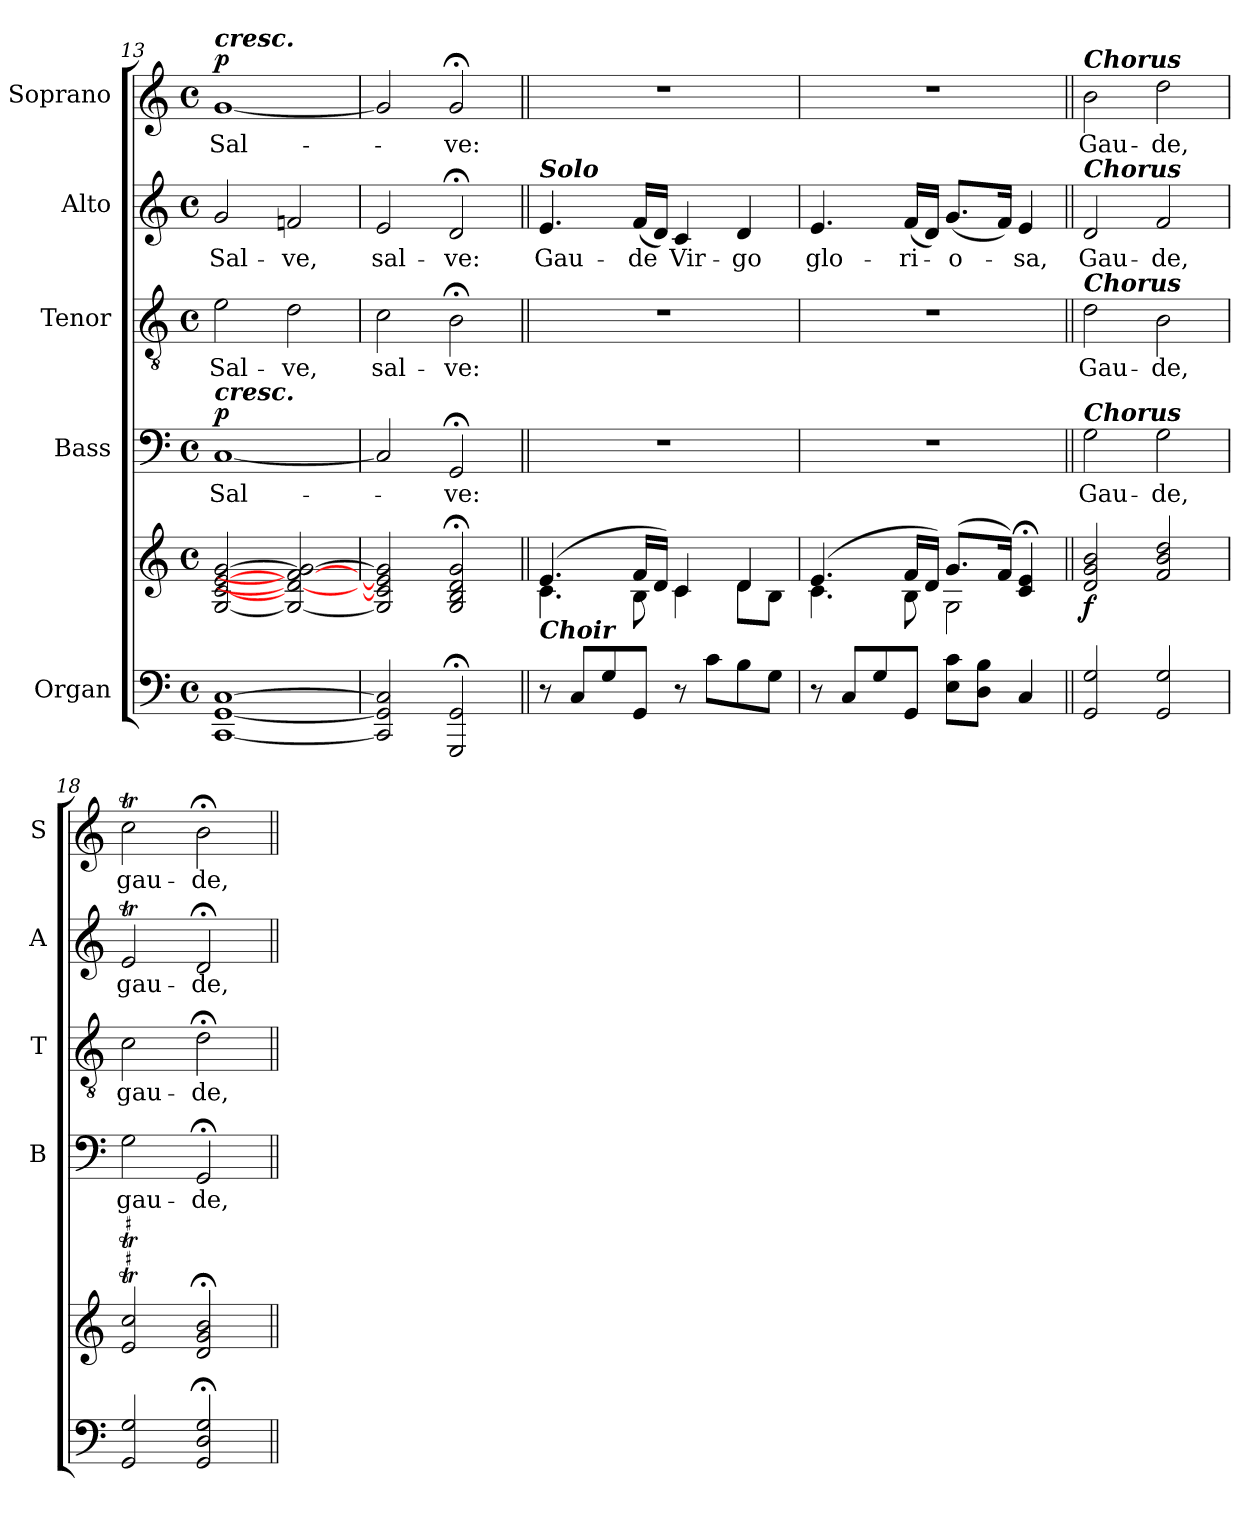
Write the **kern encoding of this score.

**kern	**kern	**dynam	**kern	**text	**dynam	**kern	**text	**kern	**text	**kern	**text	**dynam
*part5	*part5	*part5	*part4	*part4	*part4	*part3	*part3	*part2	*part2	*part1	*part1	*part1
*staff6	*staff5	*staff5/6	*staff4	*staff4	*staff4	*staff3	*staff3	*staff2	*staff2	*staff1	*staff1	*staff1
*I"Organ	*	*	*I"Bass	*	*	*I"Tenor	*	*I"Alto	*	*I"Soprano	*	*
*	*	*	*I'B	*	*	*I'T	*	*I'A	*	*I'S	*	*
!!LO:LB:g=z
*clefF4	*clefG2	*	*clefF4	*	*	*clefGv2	*	*clefG2	*	*clefG2	*	*
*k[]	*k[]	*	*k[]	*	*	*k[]	*	*k[]	*	*k[]	*	*
*C:	*C:	*	*C:	*	*	*C:	*	*C:	*	*C:	*	*
*M4/4	*M4/4	*	*M4/4	*	*	*M4/4	*	*M4/4	*	*M4/4	*	*
*met(c)	*met(c)	*	*met(c)	*	*	*met(c)	*	*met(c)	*	*met(c)	*	*
=13	=13	=13	=13	=13	=13	=13	=13	=13	=13	=13	=13	=13
!	!	!	!	!	!	!	!	!	!	!LO:TX:a:Bi:t=cresc.	!	!
!	!	!	!LO:TX:a:Bi:t=cresc.	!	!	!	!	!	!	!	!	!
!	!LO:TX:b:Bi:t=Swell	!	!	!	!	!	!	!	!	!	!	!
!	!	!LO:HP:b	!	!LO:LY:b	!LO:DY:b	!	!LO:LY:b	!	!LO:LY:b	!	!LO:LY:b	!LO:DY:b
*	*^	*	*	*	*	*	*	*	*	*	*	*
[1CC [1GG [1C	[2G/ [2c/ [2e/ [2g/	1ryy	<	[1C	Sal-	p	2e	Sal-	2g	Sal-	[1g	Sal-	p
!	!	!	!	!	!	!	!	!LO:LY:b	!	!LO:LY:b	!	!	!
.	2G/_ 2d/_ 2fn/_ 2g/_	.	.	.	.	.	2d	-ve,	2fn	-ve,	.	.	.
*	*v	*v	*	*	*	*	*	*	*	*	*	*	*
.	.	[	.	.	.	.	.	.	.	.	.	.
=14	=14	=14	=14	=14	=14	=14	=14	=14	=14	=14	=14	=14
!	!	!LO:HP:b	!	!	!	!	!LO:LY:b	!	!LO:LY:b	!	!	!
*	*^	*	*	*	*	*	*	*	*	*	*	*
2CC] 2GG] 2C]	2G/] 2c/] 2e/] 2g/]	1ryy	>	2C]	.	.	2c	sal-	2e	sal-	2g]	.	.
!	!	!	!	!	!LO:LY:b	!	!	!LO:LY:b	!	!LO:LY:b	!	!LO:LY:b	!
2GGG; 2GG;	2G/;< 2B/;< 2d/;< 2g/;<	.	.	2GG;<	ve:	.	2B;<	-ve:	2d;<	-ve:	2g;<	ve:	.
*	*v	*v	*	*	*	*	*	*	*	*	*	*	*
.	.	]	.	.	.	.	.	.	.	.	.	.
=15||	=15||	=15||	=15||	=15||	=15||	=15||	=15||	=15||	=15||	=15||	=15||	=15||
*	*^	*	*	*	*	*	*	*	*	*	*	*
!	!	!	!	!	!	!	!	!	!LO:TX:a:Bi:t=Solo	!	!	!	!
!	!LO:TX:b:Bi:t=Choir	!	!	!	!	!	!	!	!	!	!	!	!
!	!	!	!	!	!	!	!	!	!	!LO:LY:b	!	!	!
8r	(>4.e/	4.c\	.	1r	.	.	1r	.	4.e	Gau-	1r	.	.
8CL	.	.	.	.	.	.	.	.	.	.	.	.	.
8G	.	.	.	.	.	.	.	.	.	.	.	.	.
!	!	!	!	!	!	!	!	!	!	!LO:LY:b	!	!	!
8GGJ	16f/LL	8B\	.	.	.	.	.	.	(<16fLL	-de	.	.	.
.	16d/JJ)	.	.	.	.	.	.	.	16dJJ)	.	.	.	.
!	!	!	!	!	!	!	!	!	!	!LO:LY:b	!	!	!
8r	4c/	4c\	.	.	.	.	.	.	4c	Vir-	.	.	.
8cL	.	.	.	.	.	.	.	.	.	.	.	.	.
!	!	!	!	!	!	!	!	!	!	!LO:LY:b	!	!	!
8B	4d/	8d\L	.	.	.	.	.	.	4d	-go	.	.	.
8GJ	.	8B\J	.	.	.	.	.	.	.	.	.	.	.
=16	=16	=16	=16	=16	=16	=16	=16	=16	=16	=16	=16	=16	=16
!	!	!	!	!	!	!	!	!	!	!LO:LY:b	!	!	!
8r	(>4.e/	4.c\	.	1r	.	.	1r	.	4.e	glo-	1r	.	.
8CL	.	.	.	.	.	.	.	.	.	.	.	.	.
8G	.	.	.	.	.	.	.	.	.	.	.	.	.
!	!	!	!	!	!	!	!	!	!	!LO:LY:b	!	!	!
8GGJ	16f/LL	8B\	.	.	.	.	.	.	(<16fLL	-ri-	.	.	.
.	16d/JJ)	.	.	.	.	.	.	.	16dJJ)	.	.	.	.
!	!	!	!	!	!	!	!	!	!	!LO:LY:b	!	!	!
8E 8cL	(>8.g/L	2G\	.	.	.	.	.	.	(<8.gL	o-	.	.	.
8D 8BJ	.	.	.	.	.	.	.	.	.	.	.	.	.
.	16f/J)	.	.	.	.	.	.	.	16fJ)	.	.	.	.
!	!	!	!	!	!	!	!	!	!	!LO:LY:b	!	!	!
4C	4c/;< 4e/;<	.	.	.	.	.	.	.	4e	sa,	.	.	.
=17||	=17||	=17||	=17||	=17||	=17||	=17||	=17||	=17||	=17||	=17||	=17||	=17||	=17||
!	!	!	!	!	!	!	!	!	!	!	!LO:TX:a:Bi:t=Chorus	!	!
!	!	!	!	!	!	!	!	!	!LO:TX:a:Bi:t=Chorus	!	!	!	!
!	!	!	!	!	!	!	!LO:TX:a:Bi:t=Chorus	!	!	!	!	!	!
!	!	!	!	!LO:TX:a:Bi:t=Chorus	!	!	!	!	!	!	!	!	!
!	!	!	!LO:DY:b	!	!LO:LY:b	!	!	!LO:LY:b	!	!LO:LY:b	!	!LO:LY:b	!
2GG 2G	2d/ 2g/ 2b/	1ryy	f	2G	Gau-	.	2d	Gau-	2d	Gau-	2b	Gau-	.
!	!	!	!	!	!LO:LY:b	!	!	!LO:LY:b	!	!LO:LY:b	!	!LO:LY:b	!
2GG 2G	2f/ 2b/ 2dd/	.	.	2G	-de,	.	2B	-de,	2f	-de,	2dd	-de,	.
=18	=18	=18	=18	=18	=18	=18	=18	=18	=18	=18	=18	=18	=18
!	!	!	!	!	!LO:LY:b	!	!	!LO:LY:b	!	!LO:LY:b	!	!LO:LY:b	!
2GG 2G	2e/T 2cc/T	1ryy	.	2G	gau-	.	2c	gau-	2et	gau-	2ccT	gau-	.
!	!	!	!	!	!LO:LY:b	!	!	!LO:LY:b	!	!LO:LY:b	!	!LO:LY:b	!
2GG; 2D; 2G;	2d/;< 2g/;< 2b/;<	.	.	2GG;<	-de,	.	2d;<	-de,	2d;<	-de,	2b;<	-de,	.
*	*v	*v	*	*	*	*	*	*	*	*	*	*	*
=||	=||	=||	=||	=||	=||	=||	=||	=||	=||	=||	=||	=||
*-	*-	*-	*-	*-	*-	*-	*-	*-	*-	*-	*-	*-
